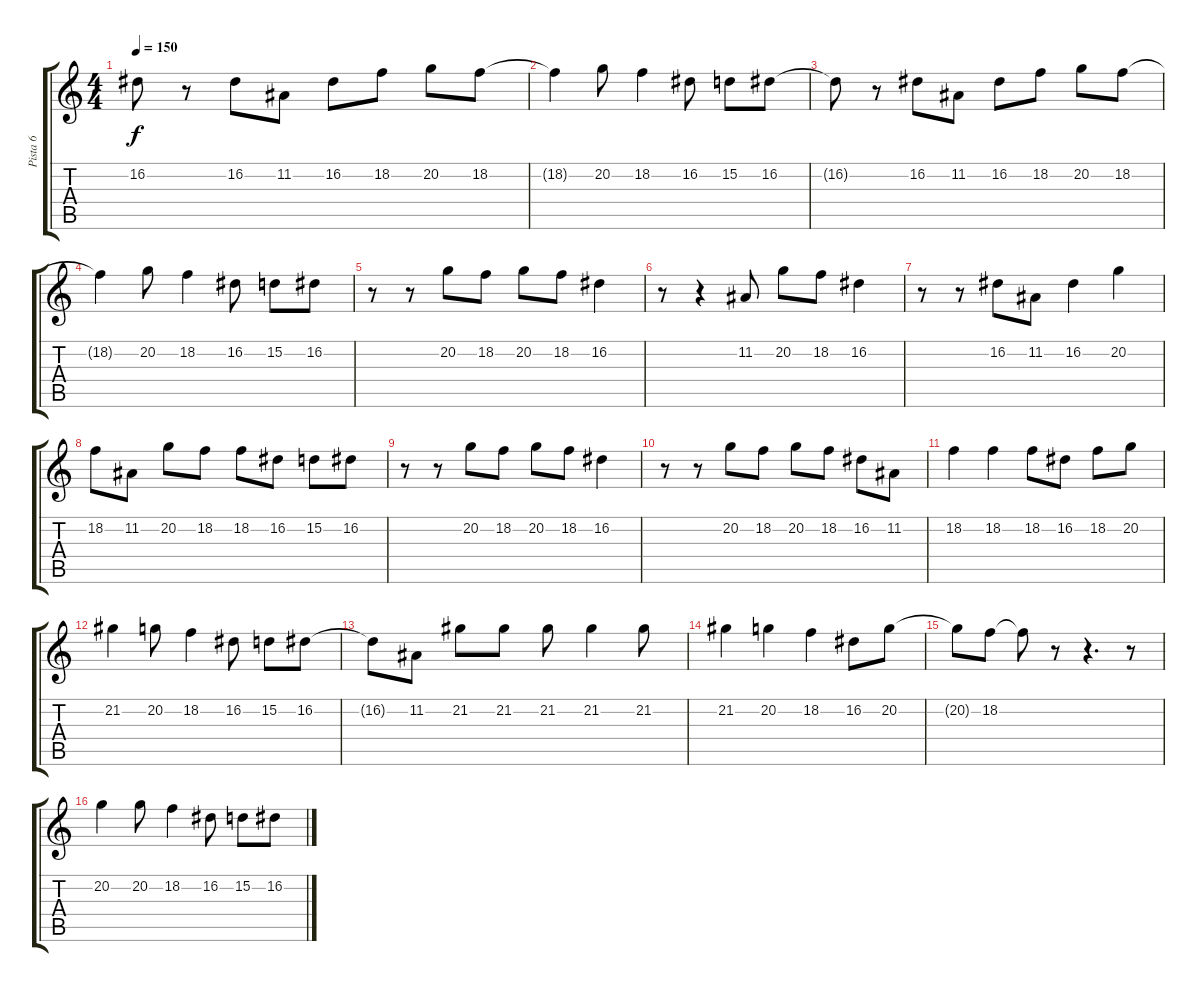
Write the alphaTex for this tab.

\track ("Pista 6" "Pista 6") {instrument trumpet}
\staff {score tabs}
\tuning (E4 B3 G3 D3 A2 E2) {hide}
\ts (4 4)
\tempo 150
\clef g2
\ks c
16.2{t}.8{dy f} r.8 16.2.8 11.2.8 16.2.8 18.2.8 20.2.8 18.2.8 |
18.2{t}.4 20.2.8 18.2.4 16.2.8 15.2.8 16.2.8 |
16.2{t}.8 r.8 16.2.8 11.2.8 16.2.8 18.2.8 20.2.8 18.2.8 |
18.2{t}.4 20.2.8 18.2.4 16.2.8 15.2.8 16.2.8 |
r.8 r.8 20.2.8 18.2.8 20.2.8 18.2.8 16.2.4 |
r.8 r.4 11.2.8 20.2.8 18.2.8 16.2.4 |
r.8 r.8 16.2.8 11.2.8 16.2.4 20.2.4 |
18.2.8 11.2.8 20.2.8 18.2.8 18.2.8 16.2.8 15.2.8 16.2.8 |
r.8 r.8 20.2.8 18.2.8 20.2.8 18.2.8 16.2.4 |
r.8 r.8 20.2.8 18.2.8 20.2.8 18.2.8 16.2.8 11.2.8 |
18.2.4 18.2.4 18.2.8 16.2.8 18.2.8 20.2.8 |
21.2.4 20.2.8 18.2.4 16.2.8 15.2.8 16.2.8 |
16.2{t}.8 11.2.8 21.2.8 21.2.8 21.2.8 21.2.4 21.2.8 |
21.2.4 20.2.4 18.2.4 16.2.8 20.2.8 |
20.2{t}.8 18.2.8 18.2{t}.8 r.8 r.4{d} r.8 |
20.2.4 20.2.8 18.2.4 16.2.8 15.2.8 16.2.8
